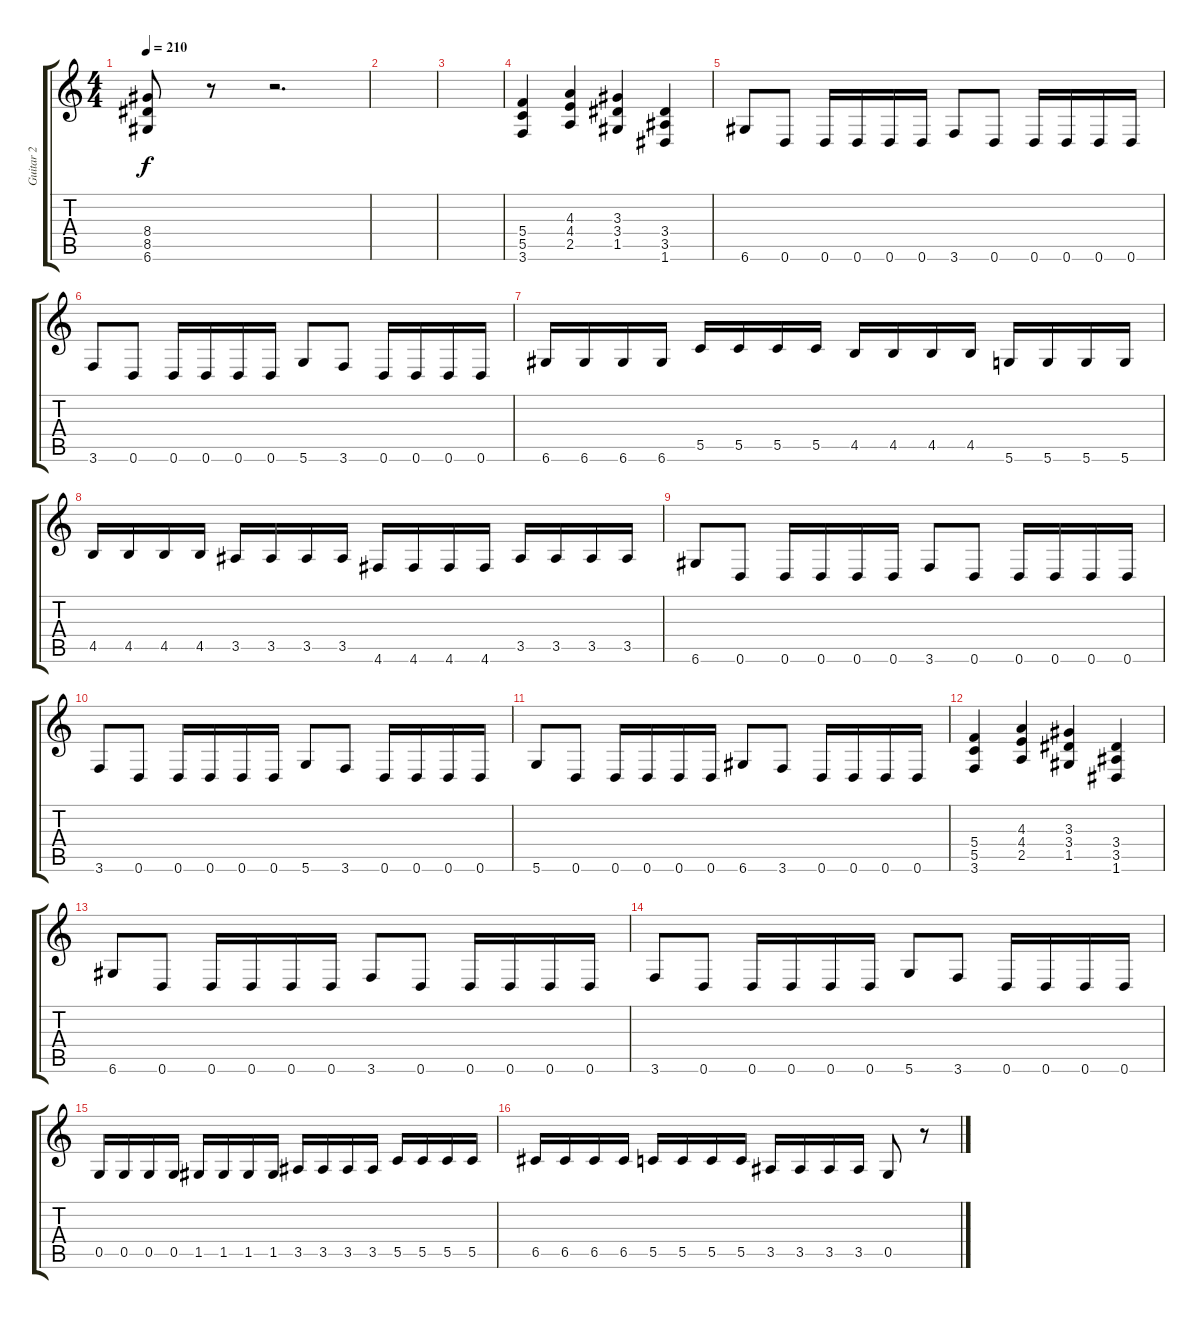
\track ("Guitar 2" "Guitar 2") {instrument distortionguitar}
\staff {score tabs}
\tuning (D4 A3 F3 C3 G2 D2) {hide}
\ts (4 4)
\tempo 210
\clef g2
\ks c
(8.4 8.5 6.6).8{dy f} r.8 r.2{d} |
|
|
(5.4 5.5 3.6).4 (4.3 4.4 2.5).4 (3.3 3.4 1.5).4 (3.4 3.5 1.6).4 |
6.6.8 0.6.8 0.6.16 0.6.16 0.6.16 0.6.16 3.6.8 0.6.8 0.6.16 0.6.16 0.6.16 0.6.16 |
3.6.8 0.6.8 0.6.16 0.6.16 0.6.16 0.6.16 5.6.8 3.6.8 0.6.16 0.6.16 0.6.16 0.6.16 |
6.6.16 6.6.16 6.6.16 6.6.16 5.5.16 5.5.16 5.5.16 5.5.16 4.5.16 4.5.16 4.5.16 4.5.16 5.6.16 5.6.16 5.6.16 5.6.16 |
4.5.16 4.5.16 4.5.16 4.5.16 3.5.16 3.5.16 3.5.16 3.5.16 4.6.16 4.6.16 4.6.16 4.6.16 3.5.16 3.5.16 3.5.16 3.5.16 |
6.6.8 0.6.8 0.6.16 0.6.16 0.6.16 0.6.16 3.6.8 0.6.8 0.6.16 0.6.16 0.6.16 0.6.16 |
3.6.8 0.6.8 0.6.16 0.6.16 0.6.16 0.6.16 5.6.8 3.6.8 0.6.16 0.6.16 0.6.16 0.6.16 |
5.6.8 0.6.8 0.6.16 0.6.16 0.6.16 0.6.16 6.6.8 3.6.8 0.6.16 0.6.16 0.6.16 0.6.16 |
(5.4 5.5 3.6).4 (4.3 4.4 2.5).4 (3.3 3.4 1.5).4 (3.4 3.5 1.6).4 |
6.6.8 0.6.8 0.6.16 0.6.16 0.6.16 0.6.16 3.6.8 0.6.8 0.6.16 0.6.16 0.6.16 0.6.16 |
3.6.8 0.6.8 0.6.16 0.6.16 0.6.16 0.6.16 5.6.8 3.6.8 0.6.16 0.6.16 0.6.16 0.6.16 |
0.5.16 0.5.16 0.5.16 0.5.16 1.5.16 1.5.16 1.5.16 1.5.16 3.5.16 3.5.16 3.5.16 3.5.16 5.5.16 5.5.16 5.5.16 5.5.16 |
6.5.16 6.5.16 6.5.16 6.5.16 5.5.16 5.5.16 5.5.16 5.5.16 3.5.16 3.5.16 3.5.16 3.5.16 0.5.8 r.8
